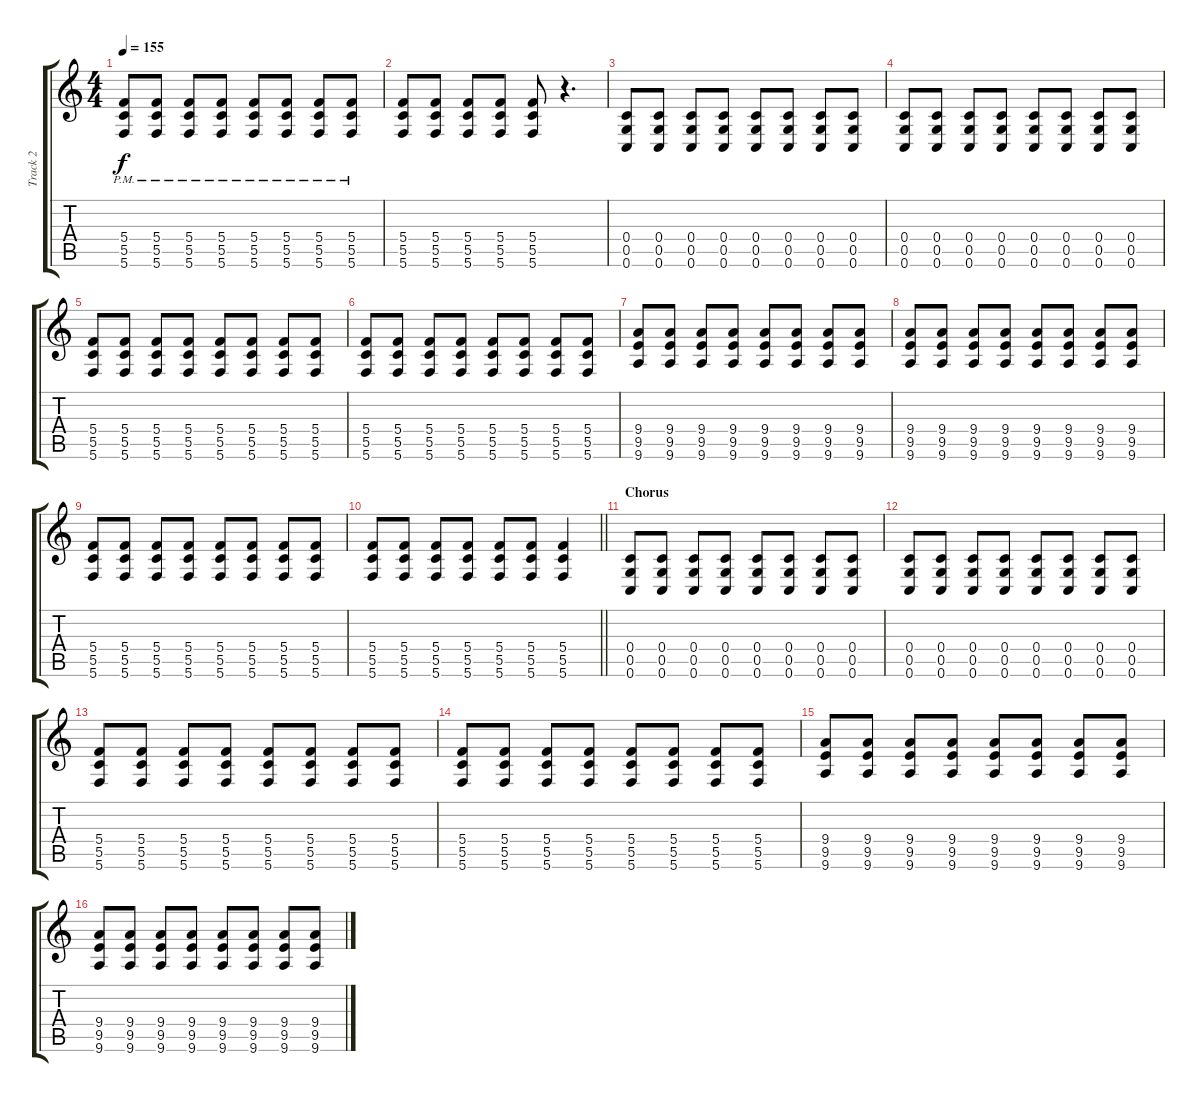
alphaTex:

\track ("Track 2" "Track 2") {instrument acousticguitarsteel}
\staff {score tabs}
\tuning (D4 A3 F3 C3 G2 C2) {hide}
\ts (4 4)
\tempo 155
\clef g2
\ks c
(5.4{pm} 5.5{pm} 5.6{pm}).8{dy f} (5.4{pm} 5.5{pm} 5.6{pm}).8 (5.4{pm} 5.5{pm} 5.6{pm}).8 (5.4{pm} 5.5{pm} 5.6{pm}).8 (5.4{pm} 5.5{pm} 5.6{pm}).8 (5.4{pm} 5.5{pm} 5.6{pm}).8 (5.4{pm} 5.5{pm} 5.6{pm}).8 (5.4{pm} 5.5{pm} 5.6{pm}).8 |
(5.4 5.5 5.6).8 (5.4 5.5 5.6).8 (5.4 5.5 5.6).8 (5.4 5.5 5.6).8 (5.4 5.5 5.6).8 r.4{d} |
(0.4 0.5 0.6).8 (0.4 0.5 0.6).8 (0.4 0.5 0.6).8 (0.4 0.5 0.6).8 (0.4 0.5 0.6).8 (0.4 0.5 0.6).8 (0.4 0.5 0.6).8 (0.4 0.5 0.6).8 |
(0.4 0.5 0.6).8 (0.4 0.5 0.6).8 (0.4 0.5 0.6).8 (0.4 0.5 0.6).8 (0.4 0.5 0.6).8 (0.4 0.5 0.6).8 (0.4 0.5 0.6).8 (0.4 0.5 0.6).8 |
(5.4 5.5 5.6).8 (5.4 5.5 5.6).8 (5.4 5.5 5.6).8 (5.4 5.5 5.6).8 (5.4 5.5 5.6).8 (5.4 5.5 5.6).8 (5.4 5.5 5.6).8 (5.4 5.5 5.6).8 |
(5.4 5.5 5.6).8 (5.4 5.5 5.6).8 (5.4 5.5 5.6).8 (5.4 5.5 5.6).8 (5.4 5.5 5.6).8 (5.4 5.5 5.6).8 (5.4 5.5 5.6).8 (5.4 5.5 5.6).8 |
(9.4 9.5 9.6).8 (9.4 9.5 9.6).8 (9.4 9.5 9.6).8 (9.4 9.5 9.6).8 (9.4 9.5 9.6).8 (9.4 9.5 9.6).8 (9.4 9.5 9.6).8 (9.4 9.5 9.6).8 |
(9.4 9.5 9.6).8 (9.4 9.5 9.6).8 (9.4 9.5 9.6).8 (9.4 9.5 9.6).8 (9.4 9.5 9.6).8 (9.4 9.5 9.6).8 (9.4 9.5 9.6).8 (9.4 9.5 9.6).8 |
(5.4 5.5 5.6).8 (5.4 5.5 5.6).8 (5.4 5.5 5.6).8 (5.4 5.5 5.6).8 (5.4 5.5 5.6).8 (5.4 5.5 5.6).8 (5.4 5.5 5.6).8 (5.4 5.5 5.6).8 |
\barLineRight lightlight
(5.4 5.5 5.6).8 (5.4 5.5 5.6).8 (5.4 5.5 5.6).8 (5.4 5.5 5.6).8 (5.4 5.5 5.6).8 (5.4 5.5 5.6).8 (5.4 5.5 5.6).4 |
\section ("" "Chorus")
(0.4 0.5 0.6).8 (0.4 0.5 0.6).8 (0.4 0.5 0.6).8 (0.4 0.5 0.6).8 (0.4 0.5 0.6).8 (0.4 0.5 0.6).8 (0.4 0.5 0.6).8 (0.4 0.5 0.6).8 |
(0.4 0.5 0.6).8 (0.4 0.5 0.6).8 (0.4 0.5 0.6).8 (0.4 0.5 0.6).8 (0.4 0.5 0.6).8 (0.4 0.5 0.6).8 (0.4 0.5 0.6).8 (0.4 0.5 0.6).8 |
(5.4 5.5 5.6).8 (5.4 5.5 5.6).8 (5.4 5.5 5.6).8 (5.4 5.5 5.6).8 (5.4 5.5 5.6).8 (5.4 5.5 5.6).8 (5.4 5.5 5.6).8 (5.4 5.5 5.6).8 |
(5.4 5.5 5.6).8 (5.4 5.5 5.6).8 (5.4 5.5 5.6).8 (5.4 5.5 5.6).8 (5.4 5.5 5.6).8 (5.4 5.5 5.6).8 (5.4 5.5 5.6).8 (5.4 5.5 5.6).8 |
(9.4 9.5 9.6).8 (9.4 9.5 9.6).8 (9.4 9.5 9.6).8 (9.4 9.5 9.6).8 (9.4 9.5 9.6).8 (9.4 9.5 9.6).8 (9.4 9.5 9.6).8 (9.4 9.5 9.6).8 |
(9.4 9.5 9.6).8 (9.4 9.5 9.6).8 (9.4 9.5 9.6).8 (9.4 9.5 9.6).8 (9.4 9.5 9.6).8 (9.4 9.5 9.6).8 (9.4 9.5 9.6).8 (9.4 9.5 9.6).8
